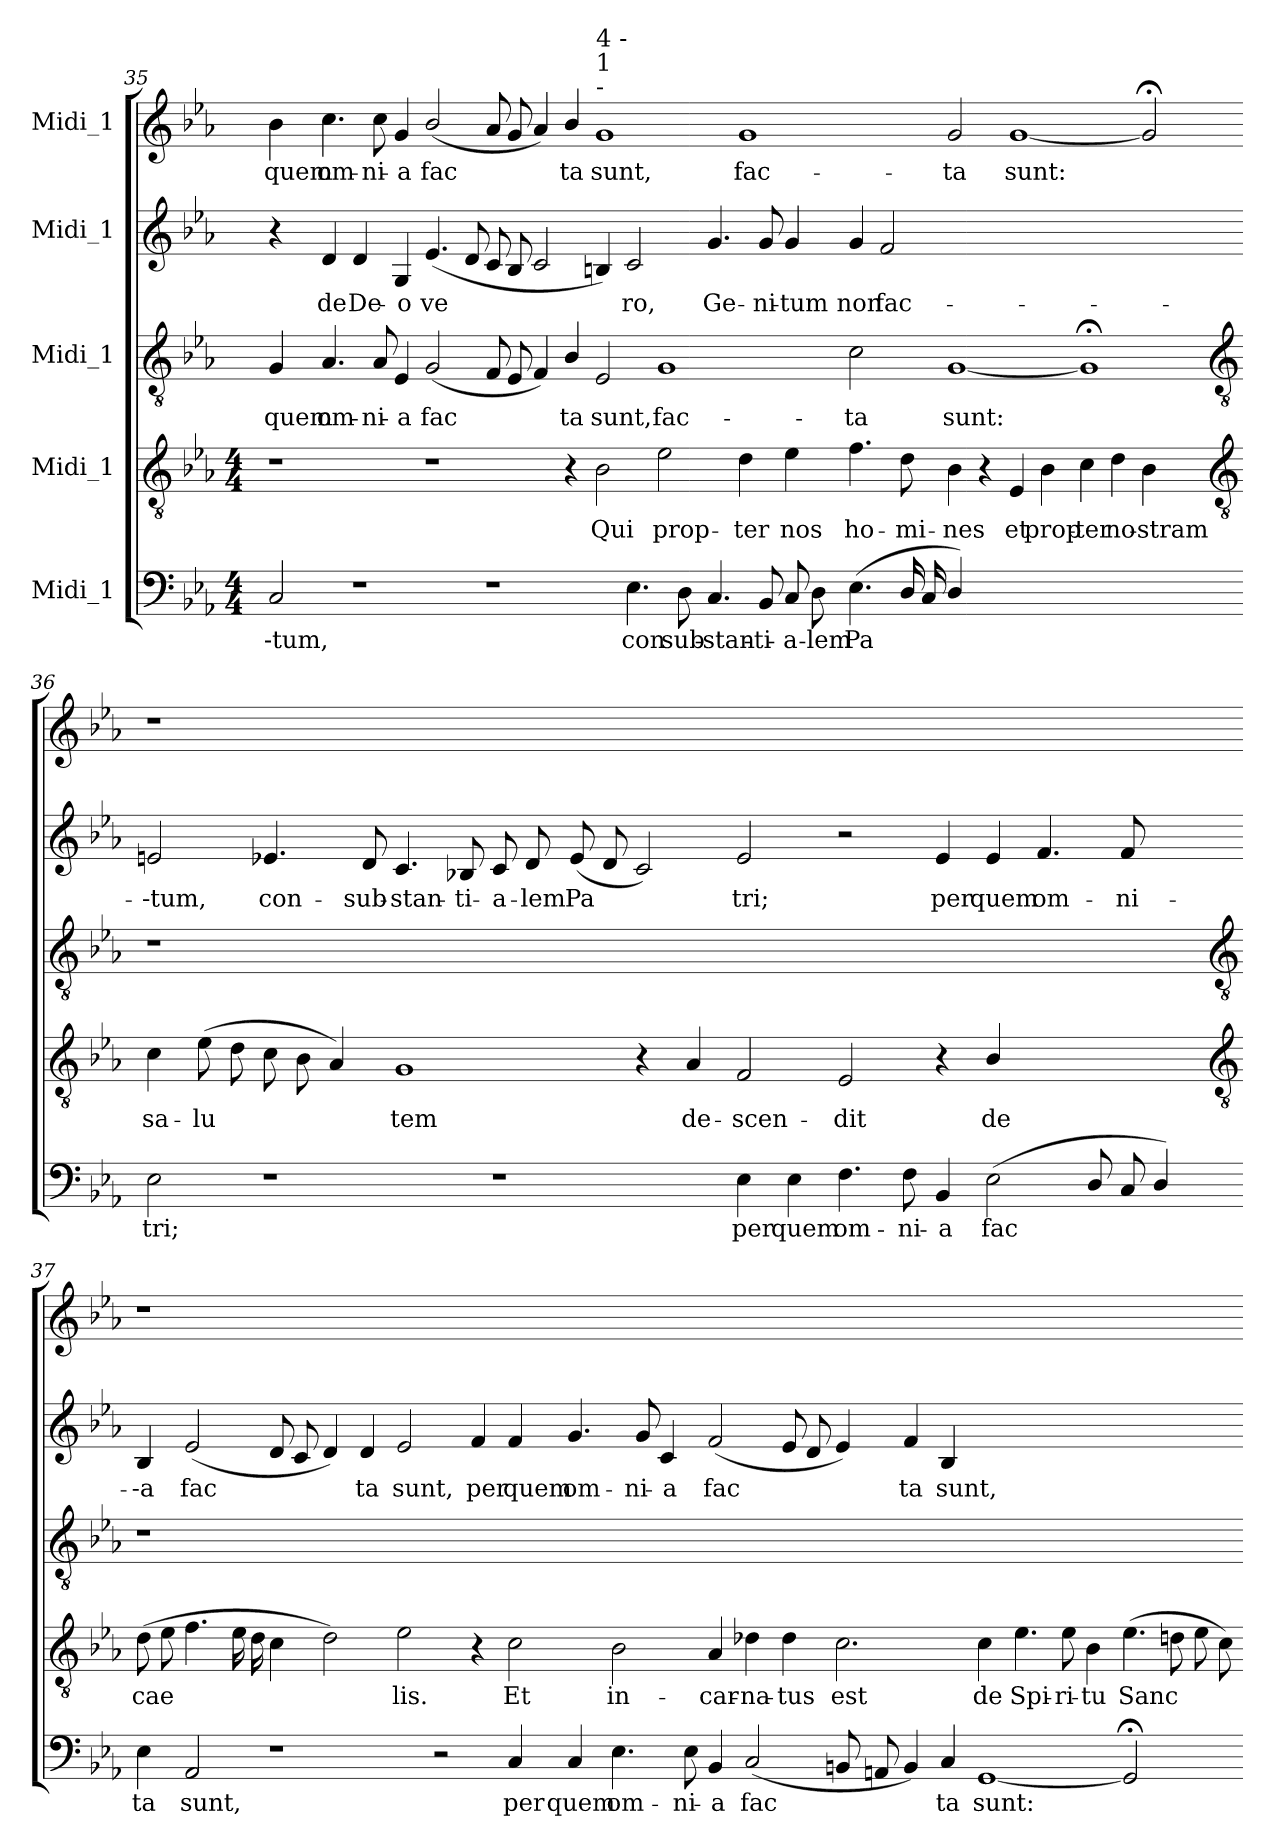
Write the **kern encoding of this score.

**kern	**text	**kern	**text	**kern	**text	**kern	**text	**kern	**text
*part5	*part5	*part4	*part4	*part3	*part3	*part2	*part2	*part1	*part1
*staff5	*staff5	*staff4	*staff4	*staff3	*staff3	*staff2	*staff2	*staff1	*staff1
*I"Midi_1	*	*I"Midi_1	*	*I"Midi_1	*	*I"Midi_1	*	*I"Midi_1	*
!!LO:LB:g=z
*clefF4	*	*clefGv2	*	*clefGv2	*	*clefG2	*	*clefG2	*
*k[b-e-a-]	*	*k[b-e-a-]	*	*k[b-e-a-]	*	*k[b-e-a-]	*	*k[b-e-a-]	*
*E-:	*	*E-:	*	*E-:	*	*E-:	*	*E-:	*
*M4/4	*	*M4/4	*	*	*	*	*	*	*
=35	=35	=35	=35	=35	=35	=35	=35	=35	=35
!	!LO:LY:b	!	!	!	!LO:LY:b	!	!	!	!LO:LY:b
2C	--tum,	1r	.	4G	quem	4r	.	4b-	quem
!	!	!	!	!	!LO:LY:b	!	!LO:LY:b	!	!LO:LY:b
.	.	.	.	4.A-	om-	4d	de	4.cc	om-
!	!	!	!	!	!	!	!LO:LY:b	!	!
1r	.	.	.	.	.	4d	De-	.	.
!	!	!	!	!	!LO:LY:b	!	!	!	!LO:LY:b
.	.	.	.	8A-	-ni-	.	.	8cc	-ni-
!	!	!	!	!	!LO:LY:b	!	!LO:LY:b	!	!LO:LY:b
.	.	.	.	4E-	-a	4G	-o	4g	-a
!	!	!	!	!	!LO:LY:b	!	!LO:LY:b	!	!LO:LY:b
.	.	1r	.	(<2G	fac	(<4.e-	ve	(<2b-/	fac
.	.	.	.	.	.	8d	.	.	.
1r	.	.	.	8F	.	8c	.	8a-/	.
.	.	.	.	8E-	.	8B-	.	8g/	.
.	.	.	.	4F)	.	2c	.	4a-/)	.
!	!	!	!	!	!LO:LY:b	!	!	!	!LO:LY:b
.	.	4r	.	4B-/	ta	.	.	4b-/	ta
!	!	!	!	!	!	!	!	!LO:TX:a:t=-	!
!	!	!	!	!	!	!	!	!LO:TX:a:t=1	!
!	!	!	!	!	!	!	!	!LO:TX:a:t=4 -	!
!	!	!	!LO:LY:b	!	!LO:LY:b	!	!	!	!LO:LY:b
.	.	2B-	Qui	2E-	sunt,	4Bn)	.	1g	sunt,
!	!LO:LY:b	!	!	!	!	!	!LO:LY:b	!	!
4.E-	con-	.	.	.	.	2c	ro,	.	.
!	!	!	!LO:LY:b	!	!LO:LY:b	!	!	!	!
.	.	2e-	prop-	1G	fac-	.	.	.	.
!	!LO:LY:b	!	!	!	!	!	!	!	!
8D	-sub-	.	.	.	.	.	.	.	.
!	!LO:LY:b	!	!	!	!	!	!LO:LY:b	!	!
4.C	-stan-	.	.	.	.	4.g	Ge-	.	.
!	!	!	!LO:LY:b	!	!	!	!	!	!LO:LY:b
.	.	4d	-ter	.	.	.	.	1g	fac-
!	!LO:LY:b	!	!	!	!	!	!LO:LY:b	!	!
8BB-	-ti-	.	.	.	.	8g	-ni-	.	.
!	!LO:LY:b	!	!LO:LY:b	!	!	!	!LO:LY:b	!	!
8C	-a-	4e-	nos	.	.	4g	-tum	.	.
!	!LO:LY:b	!	!	!	!	!	!	!	!
8D	-lem	.	.	.	.	.	.	.	.
!	!LO:LY:b	!	!LO:LY:b	!	!LO:LY:b	!	!LO:LY:b	!	!
(<4.E-	Pa	4.f	ho-	2c	-ta	4g	non	.	.
!	!	!	!	!	!	!	!LO:LY:b	!	!
.	.	.	.	.	.	2f	fac-	.	.
!	!	!	!LO:LY:b	!	!	!	!	!	!
16D/	.	8d	-mi-	.	.	.	.	.	.
16C/	.	.	.	.	.	.	.	.	.
!	!	!	!LO:LY:b	!	!LO:LY:b	!	!	!	!LO:LY:b
4D/)	.	4B-	-nes	[1G	sunt:	.	.	2g	-ta
1..ryy	.	4r	.	.	.	1..ryy	.	.	.
!	!	!	!LO:LY:b	!	!	!	!	!	!LO:LY:b
.	.	4E-	et	.	.	.	.	[1g	sunt:
!	!	!	!LO:LY:b	!	!	!	!	!	!
.	.	4B-	prop-	.	.	.	.	.	.
!	!	!	!LO:LY:b	!	!	!	!	!	!
.	.	4c	-ter	1G;<]	.	.	.	.	.
!	!	!	!LO:LY:b	!	!	!	!	!	!
.	.	4d	no-	.	.	.	.	.	.
!	!	!	!LO:LY:b	!	!	!	!	!	!
.	.	4B-	-stram	.	.	.	.	2g;<]	.
.	.	4ryy	.	.	.	.	.	.	.
!!LO:LB:g=z
=36-	=36-	=36-	=36-	=36-	=36-	=36-	=36-	=36-	=36-
*	*	*clefGv2	*	*clefGv2	*	*	*	*	*
!	!LO:LY:b	!	!LO:LY:b	!	!	!	!LO:LY:b	!	!
2E-	-tri;	4c	sa-	1r	.	2en	--tum,	1r	.
!	!	!	!LO:LY:b	!	!	!	!	!	!
.	.	(>8e-	-lu	.	.	.	.	.	.
.	.	8d	.	.	.	.	.	.	.
!	!	!	!	!	!	!	!LO:LY:b	!	!
1r	.	8c	.	.	.	4.e-X	con-	.	.
.	.	8B-	.	.	.	.	.	.	.
.	.	4A-)	.	.	.	.	.	.	.
!	!	!	!	!	!	!	!LO:LY:b	!	!
.	.	.	.	.	.	8d	-sub-	.	.
!	!	!	!LO:LY:b	!	!	!	!LO:LY:b	!	!
.	.	1G	tem	4%15ryy	.	4.c	-stan-	4%15ryy	.
!	!	!	!	!	!	!	!LO:LY:b	!	!
.	.	.	.	.	.	8B-	-ti-	.	.
!	!	!	!	!	!	!	!LO:LY:b	!	!
1r	.	.	.	.	.	8c	-a-	.	.
!	!	!	!	!	!	!	!LO:LY:b	!	!
.	.	.	.	.	.	8d	-lem	.	.
!	!	!	!	!	!	!	!LO:LY:b	!	!
.	.	.	.	.	.	(<8e-	Pa	.	.
.	.	.	.	.	.	8d	.	.	.
.	.	4r	.	.	.	2c)	.	.	.
!	!	!	!LO:LY:b	!	!	!	!	!	!
.	.	4A-	de-	.	.	.	.	.	.
!	!LO:LY:b	!	!LO:LY:b	!	!	!	!LO:LY:b	!	!
4E-	per	2F	-scen-	.	.	2e-	tri;	.	.
!	!LO:LY:b	!	!	!	!	!	!	!	!
4E-	quem	.	.	.	.	.	.	.	.
!	!LO:LY:b	!	!LO:LY:b	!	!	!	!	!	!
4.F	om-	2E-	-dit	.	.	2r	.	.	.
!	!LO:LY:b	!	!	!	!	!	!	!	!
8F	-ni-	.	.	.	.	.	.	.	.
!	!LO:LY:b	!	!	!	!	!	!LO:LY:b	!	!
4BB-	-a	4r	.	.	.	4e-	per	.	.
!	!LO:LY:b	!	!LO:LY:b	!	!	!	!LO:LY:b	!	!
(<2E-	fac	4B-/	de	.	.	4e-	quem	.	.
!	!	!	!	!	!	!	!LO:LY:b	!	!
.	.	2.ryy	.	.	.	4.f	om-	.	.
8D/	.	.	.	.	.	.	.	.	.
!	!	!	!	!	!	!	!LO:LY:b	!	!
8C/	.	.	.	.	.	8f	-ni-	.	.
4D/)	.	.	.	.	.	4ryy	.	.	.
!!LO:LB:g=z
=37-	=37-	=37-	=37-	=37-	=37-	=37-	=37-	=37-	=37-
*	*	*clefGv2	*	*clefGv2	*	*	*	*	*
!	!LO:LY:b	!	!LO:LY:b	!	!	!	!LO:LY:b	!	!
4E-	-ta	(>8d	cae	1r	.	4B-	--a	1r	.
.	.	8e-	.	.	.	.	.	.	.
!	!LO:LY:b	!	!	!	!	!	!LO:LY:b	!	!
2AA-	sunt,	4.f	.	.	.	(<2e-	fac	.	.
.	.	16e-	.	.	.	.	.	.	.
.	.	16d	.	.	.	.	.	.	.
1r	.	4c	.	.	.	8d	.	.	.
.	.	.	.	.	.	8c	.	.	.
.	.	2d)	.	00ryy	.	4d)	.	00ryy	.
!	!	!	!	!	!	!	!LO:LY:b	!	!
.	.	.	.	.	.	4d	ta	.	.
!	!	!	!LO:LY:b	!	!	!	!LO:LY:b	!	!
.	.	2e-	lis.	.	.	2e-	sunt,	.	.
2r	.	.	.	.	.	.	.	.	.
!	!	!	!	!	!	!	!LO:LY:b	!	!
.	.	4r	.	.	.	4f	per	.	.
!	!LO:LY:b	!	!LO:LY:b	!	!	!	!LO:LY:b	!	!
4C	per	2c	Et	.	.	4f	quem	.	.
!	!LO:LY:b	!	!	!	!	!	!LO:LY:b	!	!
4C	quem	.	.	.	.	4.g	om-	.	.
!	!LO:LY:b	!	!LO:LY:b	!	!	!	!	!	!
4.E-	om-	2B-	in-	.	.	.	.	.	.
!	!	!	!	!	!	!	!LO:LY:b	!	!
.	.	.	.	.	.	8g	-ni-	.	.
!	!	!	!	!	!	!	!LO:LY:b	!	!
.	.	.	.	.	.	4c	-a	.	.
!	!LO:LY:b	!	!	!	!	!	!	!	!
8E-	-ni-	.	.	.	.	.	.	.	.
!	!LO:LY:b	!	!LO:LY:b	!	!	!	!LO:LY:b	!	!
4BB-	-a	4A-	-car-	.	.	(<2f	fac	.	.
!	!LO:LY:b	!	!LO:LY:b	!	!	!	!	!	!
(<2C	fac	4d-X	-na-	.	.	.	.	.	.
!	!	!	!LO:LY:b	!	!	!	!	!	!
.	.	4d-	-tus	.	.	8e-	.	.	.
.	.	.	.	.	.	8d	.	.	.
!	!	!	!LO:LY:b	!	!	!	!	!	!
8BBn	.	2.c	est	.	.	4e-)	.	.	.
8AAn	.	.	.	.	.	.	.	.	.
!	!	!	!	!	!	!	!LO:LY:b	!	!
4BB)	.	.	.	.	.	4f	ta	.	.
!	!LO:LY:b	!	!	!	!	!	!LO:LY:b	!	!
4C	ta	.	.	.	.	4B-	sunt,	.	.
!	!LO:LY:b	!	!LO:LY:b	!	!	!	!	!	!
[1GG	sunt:	4c	de	.	.	1..ryy	.	.	.
!	!	!	!LO:LY:b	!	!	!	!	!	!
.	.	4.e-	Spi-	1.ryy	.	.	.	1.ryy	.
!	!	!	!LO:LY:b	!	!	!	!	!	!
.	.	8e-	-ri-	.	.	.	.	.	.
!	!	!	!LO:LY:b	!	!	!	!	!	!
.	.	4B-	-tu	.	.	.	.	.	.
!	!	!	!LO:LY:b	!	!	!	!	!	!
2GG;<]	.	(>4.e-	Sanc	.	.	.	.	.	.
.	.	8dn	.	.	.	.	.	.	.
4ryy	.	8e-	.	.	.	.	.	.	.
.	.	8c)	.	.	.	.	.	.	.
=-	=-	=-	=-	=-	=-	=-	=-	=-	=-
*-	*-	*-	*-	*-	*-	*-	*-	*-	*-
